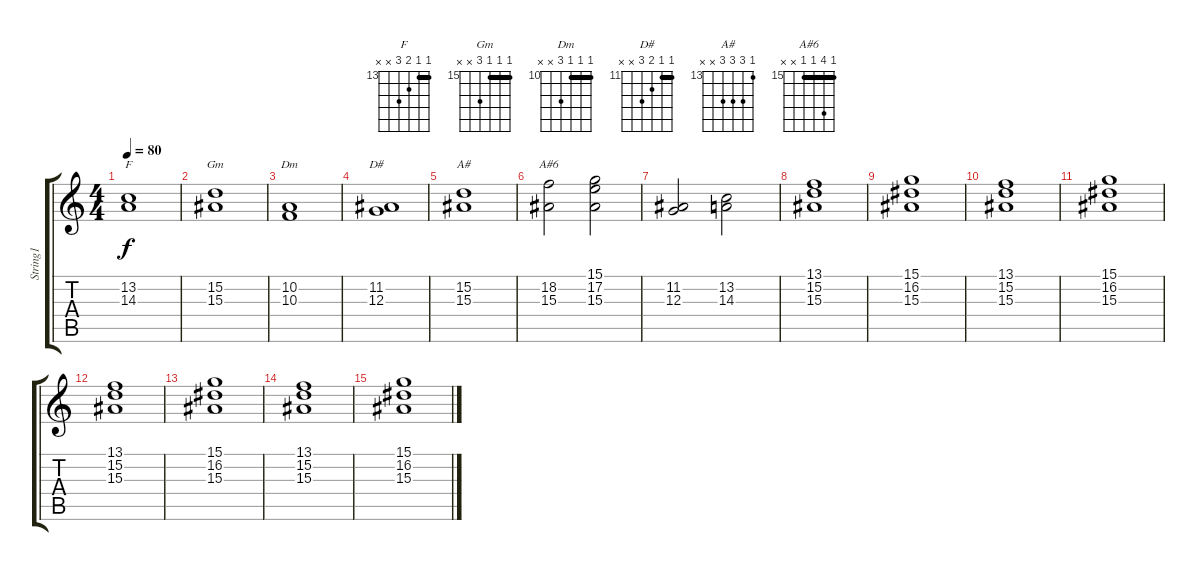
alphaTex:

\track ("String1" "String1") {instrument stringensemble1}
\staff {score tabs}
\tuning (E4 B3 G3 D3 A2 E2) {hide}
\chord ("F" 13 13 14 15 x x) {firstfret 13 barre 13}
\chord ("Gm" 15 15 15 17 x x) {firstfret 15 barre 15}
\chord ("Dm" 10 10 10 12 x x) {firstfret 10 barre 10}
\chord ("D#" 11 11 12 13 x x) {firstfret 11 barre 11}
\chord ("A#" 13 15 15 15 x x) {firstfret 13}
\chord ("A#6" 15 18 15 15 x x) {firstfret 15 barre 15}
\ts (4 4)
\tempo 80
\clef g2
\ks c
(13.2 14.3).1{ch "F" dy f} |
(15.2 15.3).1{ch "Gm"} |
(10.2 10.3).1{ch "Dm"} |
(11.2 12.3).1{ch "D#"} |
(15.2 15.3).1{ch "A#"} |
(18.2 15.3).2{ch "A#6"} (15.1 17.2 15.3).2 |
(11.2 12.3).2 (13.2 14.3).2 |
(13.1 15.2 15.3).1 |
(15.1 16.2 15.3).1 |
(13.1 15.2 15.3).1 |
(15.1 16.2 15.3).1 |
(13.1 15.2 15.3).1 |
(15.1 16.2 15.3).1 |
(13.1 15.2 15.3).1 |
(15.1 16.2 15.3).1
